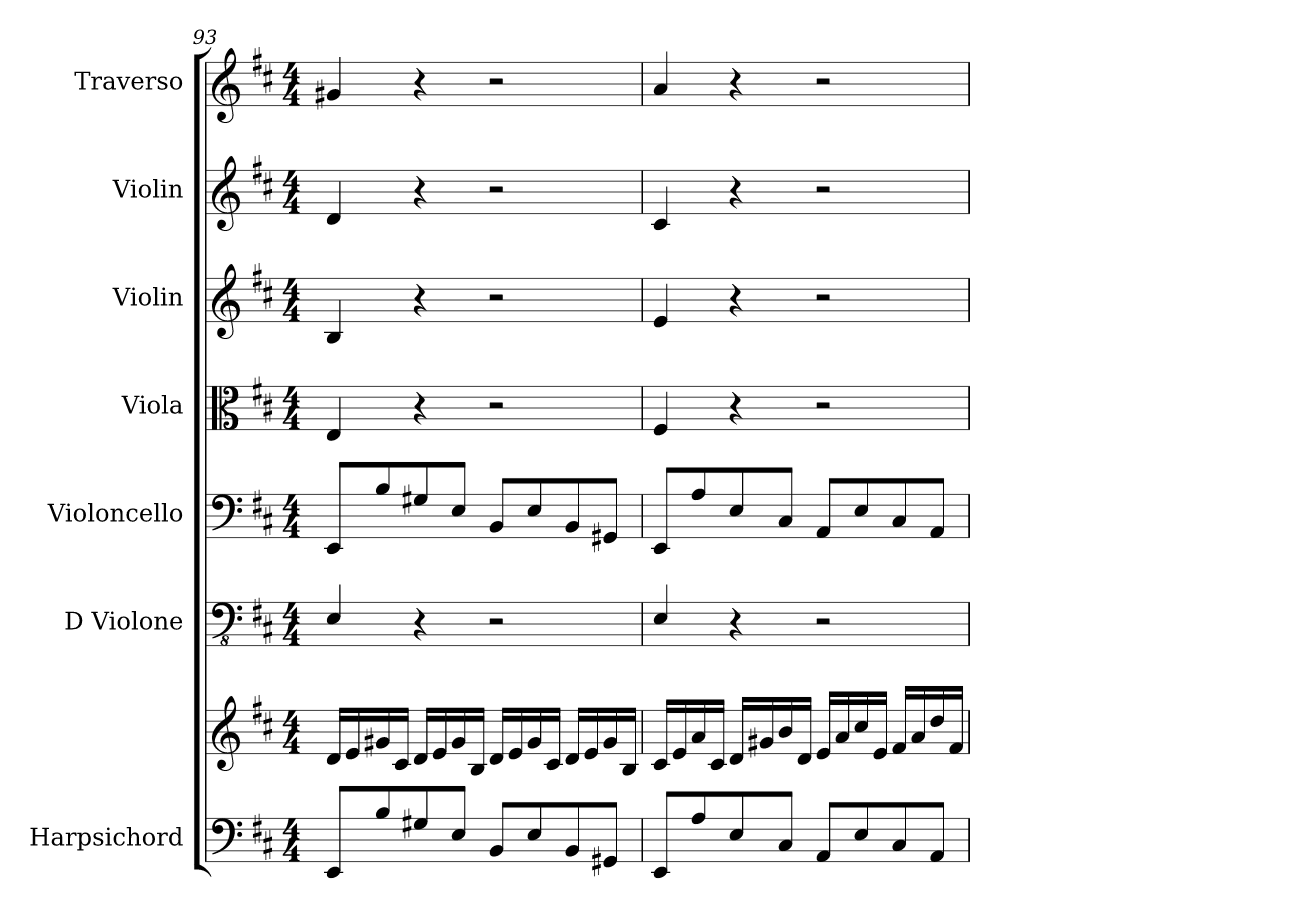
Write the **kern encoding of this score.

**kern	**kern	**kern	**kern	**kern	**kern	**kern	**kern
*part7	*part7	*part6	*part5	*part4	*part3	*part2	*part1
*staff8	*staff7	*staff6	*staff5	*staff4	*staff3	*staff2	*staff1
*I"Harpsichord	*	*I"D Violone	*I"Violoncello	*I"Viola	*I"Violin	*I"Violin	*I"Traverso
*I'Hch.	*	*I'D Vne.	*I'Vc.	*I'Vla.	*I'Vln.	*I'Vln.	*I'Trv.
*clefF4	*clefG2	*clefFv4	*clefF4	*clefC3	*clefG2	*clefG2	*clefG2
*	*	*ITrd7c12	*	*	*	*	*
*k[f#c#]	*k[f#c#]	*k[f#c#]	*k[f#c#]	*k[f#c#]	*k[f#c#]	*k[f#c#]	*k[f#c#]
*M4/4	*M4/4	*M4/4	*M4/4	*M4/4	*M4/4	*M4/4	*M4/4
=93	=93	=93	=93	=93	=93	=93	=93
8EE/L	16d/LL	4EEE/	8EE/L	4E/	4B/	4d/	4g#X/
.	16e/	.	.	.	.	.	.
8B/	16g#X/	.	8B/	.	.	.	.
.	16c#/JJ	.	.	.	.	.	.
8G#X/	16d/LL	4r	8G#X/	4r	4r	4r	4r
.	16e/	.	.	.	.	.	.
8E/J	16g#/	.	8E/J	.	.	.	.
.	16B/JJ	.	.	.	.	.	.
8BB/L	16d/LL	2r	8BB/L	2r	2r	2r	2r
.	16e/	.	.	.	.	.	.
8E/	16g#/	.	8E/	.	.	.	.
.	16c#/JJ	.	.	.	.	.	.
8BB/	16d/LL	.	8BB/	.	.	.	.
.	16e/	.	.	.	.	.	.
8GG#X/J	16g#/	.	8GG#X/J	.	.	.	.
.	16B/JJ	.	.	.	.	.	.
!!LO:PB:g=z
=94	=94	=94	=94	=94	=94	=94	=94
8EE/L	16c#/LL	4EEE/	8EE/L	4F#/	4e/	4c#/	4a/
.	16e/	.	.	.	.	.	.
8A/	16a/	.	8A/	.	.	.	.
.	16c#/JJ	.	.	.	.	.	.
8E/	16d/LL	4r	8E/	4r	4r	4r	4r
.	16g#X/	.	.	.	.	.	.
8C#/J	16b/	.	8C#/J	.	.	.	.
.	16d/JJ	.	.	.	.	.	.
8AA/L	16e/LL	2r	8AA/L	2r	2r	2r	2r
.	16a/	.	.	.	.	.	.
8E/	16cc#/	.	8E/	.	.	.	.
.	16e/JJ	.	.	.	.	.	.
8C#/	16f#/LL	.	8C#/	.	.	.	.
.	16a/	.	.	.	.	.	.
8AA/J	16dd/	.	8AA/J	.	.	.	.
.	16f#/JJ	.	.	.	.	.	.
=	=	=	=	=	=	=	=
*-	*-	*-	*-	*-	*-	*-	*-
